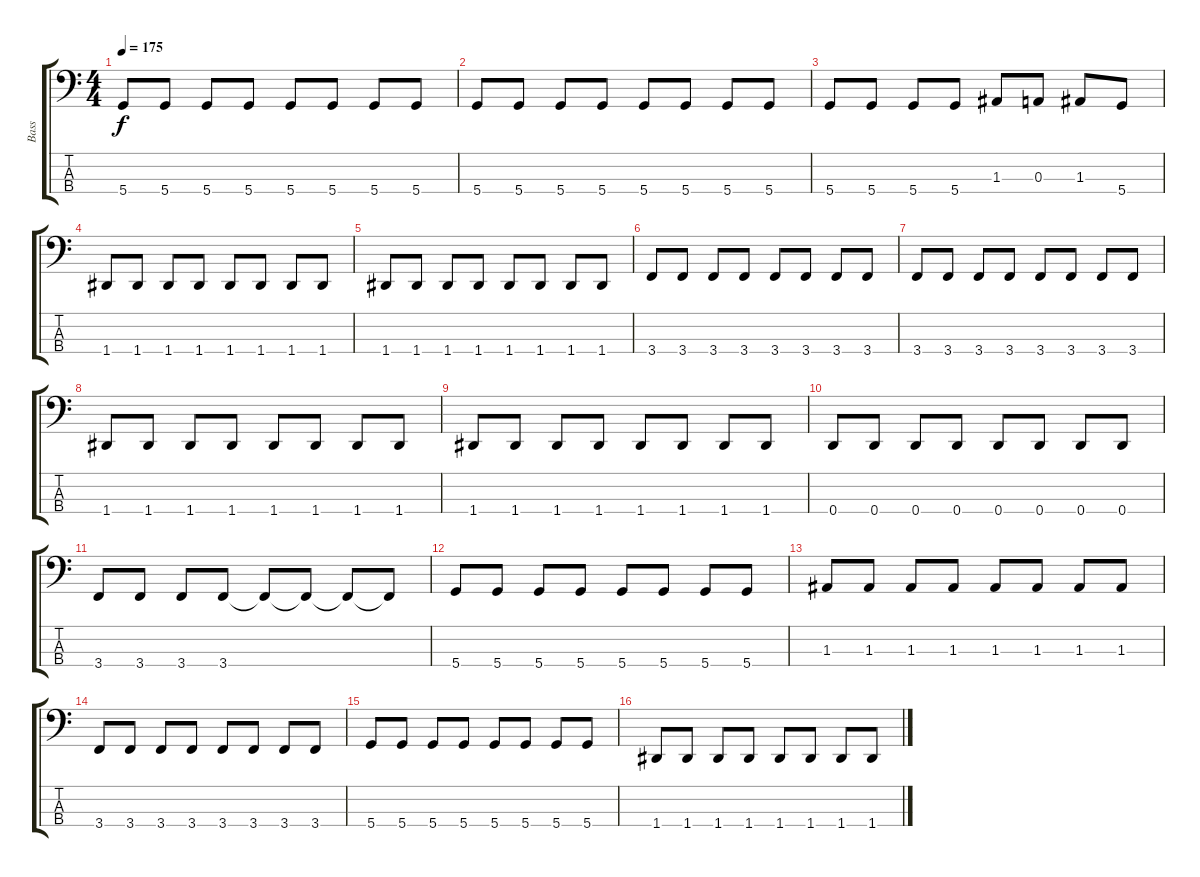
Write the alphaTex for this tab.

\track ("Bass" "Bass") {instrument electricbasspick}
\staff {score tabs}
\tuning (G2 D2 A1 D1) {hide}
\ts (4 4)
\tempo 175
\clef f4
\ks c
5.4.8{dy f} 5.4.8 5.4.8 5.4.8 5.4.8 5.4.8 5.4.8 5.4.8 |
5.4.8 5.4.8 5.4.8 5.4.8 5.4.8 5.4.8 5.4.8 5.4.8 |
5.4.8 5.4.8 5.4.8 5.4.8 1.3.8 0.3.8 1.3.8 5.4.8 |
1.4.8 1.4.8 1.4.8 1.4.8 1.4.8 1.4.8 1.4.8 1.4.8 |
1.4.8 1.4.8 1.4.8 1.4.8 1.4.8 1.4.8 1.4.8 1.4.8 |
3.4.8 3.4.8 3.4.8 3.4.8 3.4.8 3.4.8 3.4.8 3.4.8 |
3.4.8 3.4.8 3.4.8 3.4.8 3.4.8 3.4.8 3.4.8 3.4.8 |
1.4.8 1.4.8 1.4.8 1.4.8 1.4.8 1.4.8 1.4.8 1.4.8 |
1.4.8 1.4.8 1.4.8 1.4.8 1.4.8 1.4.8 1.4.8 1.4.8 |
0.4.8 0.4.8 0.4.8 0.4.8 0.4.8 0.4.8 0.4.8 0.4.8 |
3.4.8 3.4.8 3.4.8 3.4.8 3.4{t}.8 3.4{t}.8 3.4{t}.8 3.4{t}.8 |
5.4.8 5.4.8 5.4.8 5.4.8 5.4.8 5.4.8 5.4.8 5.4.8 |
1.3.8 1.3.8 1.3.8 1.3.8 1.3.8 1.3.8 1.3.8 1.3.8 |
3.4.8 3.4.8 3.4.8 3.4.8 3.4.8 3.4.8 3.4.8 3.4.8 |
5.4.8 5.4.8 5.4.8 5.4.8 5.4.8 5.4.8 5.4.8 5.4.8 |
1.4.8 1.4.8 1.4.8 1.4.8 1.4.8 1.4.8 1.4.8 1.4.8
